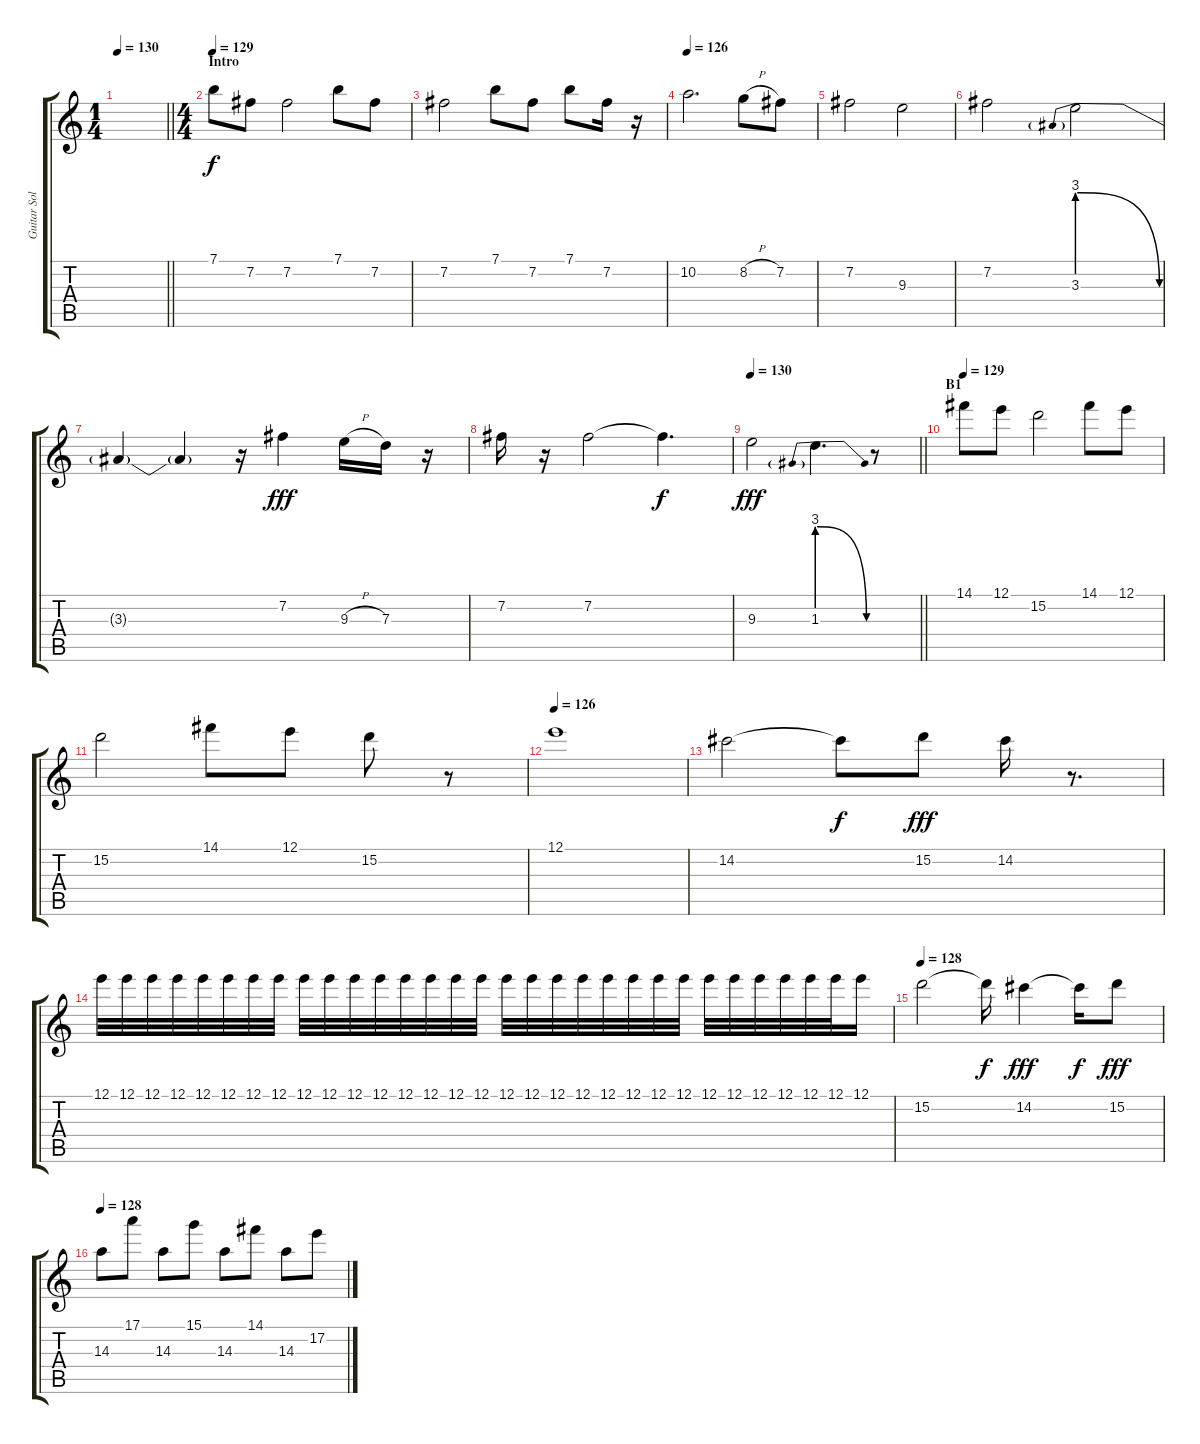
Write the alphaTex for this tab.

\track ("Guitar Solo" "Guitar Sol") {instrument distortionguitar}
\staff {score tabs}
\tuning (E4 B3 G3 D3 A2 E2) {hide}
\ts (1 4)
\tempo 130
\tempo 181
\tempo 130
\clef g2
\barLineRight lightlight
\ks c
|
\ts (4 4)
\section ("" "Intro")
\tempo 129
7.1.8 7.2.8 7.2.2 7.1.8 7.2.8 |
7.2.2 7.1.8 7.2.8 7.1.8 7.2.16 r.16 |
\tempo 126
10.2.2{d} 8.2{h}.8 7.2.8 |
7.2.2 9.3.2 |
7.2.2 3.3{be (prebendrelease 0 12 60 0)}.2 |
3.3{t}.4{dy f} 3.3{t}.4 r.16 7.2.4{dy fff} 9.3{h}.16 7.3.16 r.16 |
7.2.16 r.16 7.2.2 7.2{t}.4{d dy f} |
\tempo 130
\barLineRight lightlight
9.3.2{dy fff} 1.3{be (prebendrelease 0 12 60 0)}.4{d} r.8 |
\section ("" "B1")
\tempo 129
14.1.8 12.1.8 15.2.2 14.1.8 12.1.8 |
15.2.2 14.1.8 12.1.8 15.2.8 r.8 |
\tempo 126
12.1.1 |
14.2.2 14.2{t}.8{dy f} 15.2.8{dy fff} 14.2.16 r.8{d} |
12.1.32 12.1.32 12.1.32 12.1.32 12.1.32 12.1.32 12.1.32 12.1.32 12.1.32 12.1.32 12.1.32 12.1.32 12.1.32 12.1.32 12.1.32 12.1.32 12.1.32 12.1.32 12.1.32 12.1.32 12.1.32 12.1.32 12.1.32 12.1.32 12.1.32 12.1.32 12.1.32 12.1.32 12.1.32 12.1.32 12.1.16 |
\tempo 128
15.2.2 15.2{t}.16{dy f} 14.2.4{dy fff} 14.2{t}.16{dy f} 15.2.8{dy fff} |
\tempo 128
14.3.8 17.1.8 14.3.8 15.1.8 14.3.8 14.1.8 14.3.8 17.2.8
